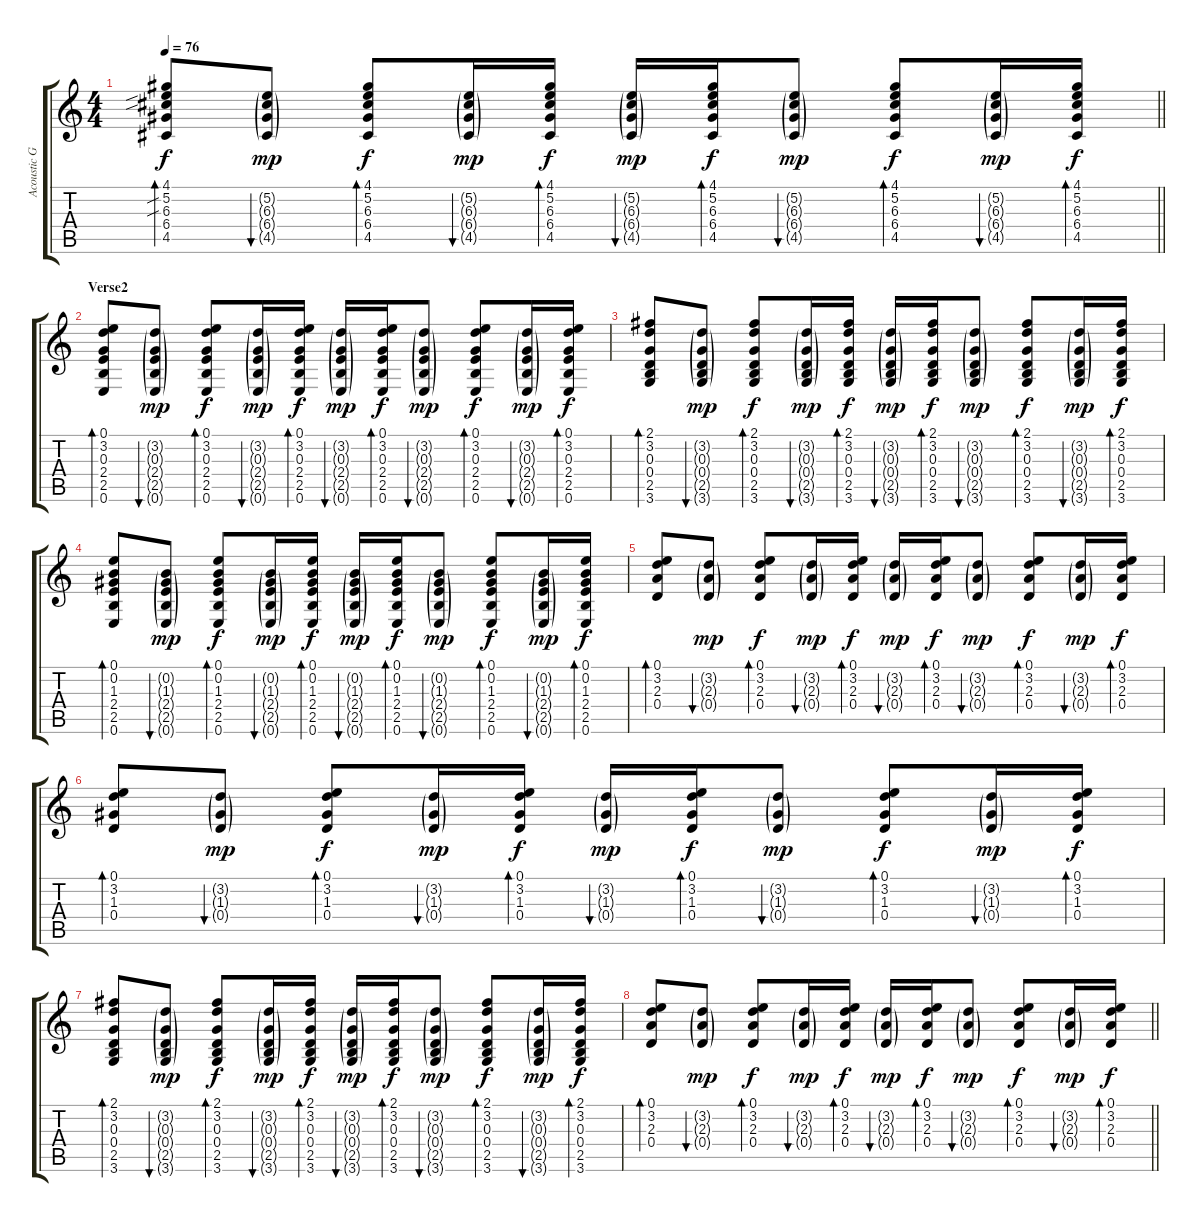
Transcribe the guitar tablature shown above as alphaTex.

\track ("Acoustic Guitar 1" "Acoustic G") {instrument acousticguitarsteel}
\staff {score tabs}
\tuning (E4 B3 G3 D3 A2 E2) {hide}
\ts (4 4)
\tempo 76
\clef g2
\barLineRight lightlight
\ks c
(4.1 5.2{sib} 6.3{sib} 6.4 4.5).8{bd 60 dy f} (5.2{g} 6.3{g} 6.4{g} 4.5{g}).8{bu 60 dy mp} (4.1 5.2 6.3 6.4 4.5).8{bd 60 dy f} (5.2{g} 6.3{g} 6.4{g} 4.5{g}).16{bu 60 dy mp} (4.1 5.2 6.3 6.4 4.5).16{bd 60 dy f} (5.2{g} 6.3{g} 6.4{g} 4.5{g}).16{bu 60 dy mp} (4.1 5.2 6.3 6.4 4.5).16{bd 60 dy f} (5.2{g} 6.3{g} 6.4{g} 4.5{g}).8{bu 60 dy mp} (4.1 5.2 6.3 6.4 4.5).8{bd 60 dy f} (5.2{g} 6.3{g} 6.4{g} 4.5{g}).16{bu 60 dy mp} (4.1 5.2 6.3 6.4 4.5).16{bd 60 dy f} |
\section ("" "Verse2")
(0.1 3.2 0.3 2.4 2.5 0.6).8{bd 60} (3.2{g} 0.3{g} 2.4{g} 2.5{g} 0.6{g}).8{bu 60 dy mp} (0.1 3.2 0.3 2.4 2.5 0.6).8{bd 60 dy f} (3.2{g} 0.3{g} 2.4{g} 2.5{g} 0.6{g}).16{bu 60 dy mp} (0.1 3.2 0.3 2.4 2.5 0.6).16{bd 60 dy f} (3.2{g} 0.3{g} 2.4{g} 2.5{g} 0.6{g}).16{bu 60 dy mp} (0.1 3.2 0.3 2.4 2.5 0.6).16{bd 60 dy f} (3.2{g} 0.3{g} 2.4{g} 2.5{g} 0.6{g}).8{bu 60 dy mp} (0.1 3.2 0.3 2.4 2.5 0.6).8{bd 60 dy f} (3.2{g} 0.3{g} 2.4{g} 2.5{g} 0.6{g}).16{bu 60 dy mp} (0.1 3.2 0.3 2.4 2.5 0.6).16{bd 60 dy f} |
(2.1 3.2 0.3 0.4 2.5 3.6).8{bd 60} (3.2{g} 0.3{g} 0.4{g} 2.5{g} 3.6{g}).8{bu 60 dy mp} (2.1 3.2 0.3 0.4 2.5 3.6).8{bd 60 dy f} (3.2{g} 0.3{g} 0.4{g} 2.5{g} 3.6{g}).16{bu 60 dy mp} (2.1 3.2 0.3 0.4 2.5 3.6).16{bd 60 dy f} (3.2{g} 0.3{g} 0.4{g} 2.5{g} 3.6{g}).16{bu 60 dy mp} (2.1 3.2 0.3 0.4 2.5 3.6).16{bd 60 dy f} (3.2{g} 0.3{g} 0.4{g} 2.5{g} 3.6{g}).8{bu 60 dy mp} (2.1 3.2 0.3 0.4 2.5 3.6).8{bd 60 dy f} (3.2{g} 0.3{g} 0.4{g} 2.5{g} 3.6{g}).16{bu 60 dy mp} (2.1 3.2 0.3 0.4 2.5 3.6).16{bd 60 dy f} |
(0.1 0.2 1.3 2.4 2.5 0.6).8{bd 60} (0.2{g} 1.3{g} 2.4{g} 2.5{g} 0.6{g}).8{bu 60 dy mp} (0.1 0.2 1.3 2.4 2.5 0.6).8{bd 60 dy f} (0.2{g} 1.3{g} 2.4{g} 2.5{g} 0.6{g}).16{bu 60 dy mp} (0.1 0.2 1.3 2.4 2.5 0.6).16{bd 60 dy f} (0.2{g} 1.3{g} 2.4{g} 2.5{g} 0.6{g}).16{bu 60 dy mp} (0.1 0.2 1.3 2.4 2.5 0.6).16{bd 60 dy f} (0.2{g} 1.3{g} 2.4{g} 2.5{g} 0.6{g}).8{bu 60 dy mp} (0.1 0.2 1.3 2.4 2.5 0.6).8{bd 60 dy f} (0.2{g} 1.3{g} 2.4{g} 2.5{g} 0.6{g}).16{bu 60 dy mp} (0.1 0.2 1.3 2.4 2.5 0.6).16{bd 60 dy f} |
(0.1 3.2 2.3 0.4).8{bd 60} (3.2{g} 2.3{g} 0.4{g}).8{bu 60 dy mp} (0.1 3.2 2.3 0.4).8{bd 60 dy f} (3.2{g} 2.3{g} 0.4{g}).16{bu 60 dy mp} (0.1 3.2 2.3 0.4).16{bd 60 dy f} (3.2{g} 2.3{g} 0.4{g}).16{bu 60 dy mp} (0.1 3.2 2.3 0.4).16{bd 60 dy f} (3.2{g} 2.3{g} 0.4{g}).8{bu 60 dy mp} (0.1 3.2 2.3 0.4).8{bd 60 dy f} (3.2{g} 2.3{g} 0.4{g}).16{bu 60 dy mp} (0.1 3.2 2.3 0.4).16{bd 60 dy f} |
(0.1 3.2 1.3 0.4).8{bd 60} (3.2{g} 1.3{g} 0.4{g}).8{bu 60 dy mp} (0.1 3.2 1.3 0.4).8{bd 60 dy f} (3.2{g} 1.3{g} 0.4{g}).16{bu 60 dy mp} (0.1 3.2 1.3 0.4).16{bd 60 dy f} (3.2{g} 1.3{g} 0.4{g}).16{bu 60 dy mp} (0.1 3.2 1.3 0.4).16{bd 60 dy f} (3.2{g} 1.3{g} 0.4{g}).8{bu 60 dy mp} (0.1 3.2 1.3 0.4).8{bd 60 dy f} (3.2{g} 1.3{g} 0.4{g}).16{bu 60 dy mp} (0.1 3.2 1.3 0.4).16{bd 60 dy f} |
(2.1 3.2 0.3 0.4 2.5 3.6).8{bd 60} (3.2{g} 0.3{g} 0.4{g} 2.5{g} 3.6{g}).8{bu 60 dy mp} (2.1 3.2 0.3 0.4 2.5 3.6).8{bd 60 dy f} (3.2{g} 0.3{g} 0.4{g} 2.5{g} 3.6{g}).16{bu 60 dy mp} (2.1 3.2 0.3 0.4 2.5 3.6).16{bd 60 dy f} (3.2{g} 0.3{g} 0.4{g} 2.5{g} 3.6{g}).16{bu 60 dy mp} (2.1 3.2 0.3 0.4 2.5 3.6).16{bd 60 dy f} (3.2{g} 0.3{g} 0.4{g} 2.5{g} 3.6{g}).8{bu 60 dy mp} (2.1 3.2 0.3 0.4 2.5 3.6).8{bd 60 dy f} (3.2{g} 0.3{g} 0.4{g} 2.5{g} 3.6{g}).16{bu 60 dy mp} (2.1 3.2 0.3 0.4 2.5 3.6).16{bd 60 dy f} |
\barLineRight lightlight
(0.1 3.2 2.3 0.4).8{bd 60} (3.2{g} 2.3{g} 0.4{g}).8{bu 60 dy mp} (0.1 3.2 2.3 0.4).8{bd 60 dy f} (3.2{g} 2.3{g} 0.4{g}).16{bu 60 dy mp} (0.1 3.2 2.3 0.4).16{bd 60 dy f} (3.2{g} 2.3{g} 0.4{g}).16{bu 60 dy mp} (0.1 3.2 2.3 0.4).16{bd 60 dy f} (3.2{g} 2.3{g} 0.4{g}).8{bu 60 dy mp} (0.1 3.2 2.3 0.4).8{bd 60 dy f} (3.2{g} 2.3{g} 0.4{g}).16{bu 60 dy mp} (0.1 3.2 2.3 0.4).16{bd 60 dy f}
